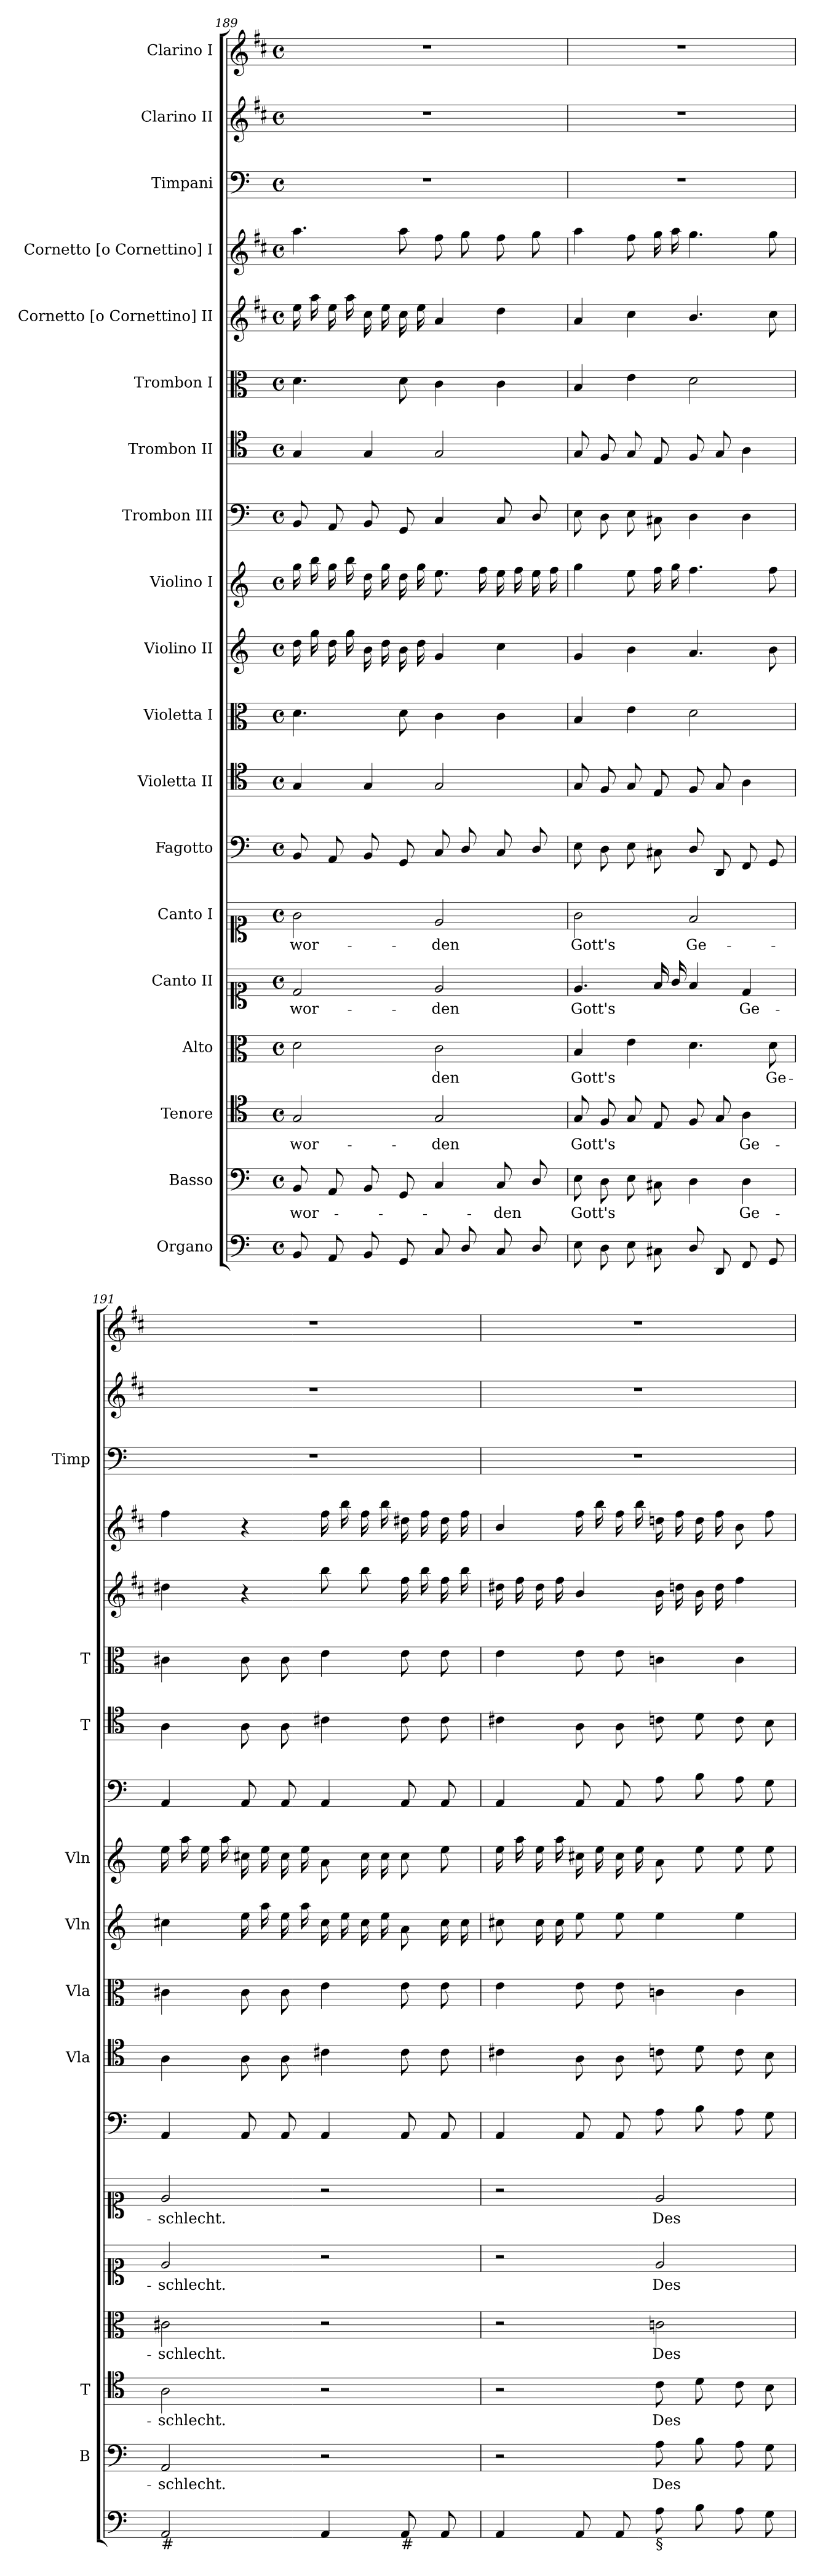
**kern	**kern	**text	**kern	**text	**kern	**text	**kern	**text	**kern	**text	**kern	**kern	**kern	**kern	**kern	**kern	**kern	**kern	**kern	**kern	**kern	**kern	**kern
*part19	*part18	*part18	*part17	*part17	*part16	*part16	*part15	*part15	*part14	*part14	*part13	*part12	*part11	*part10	*part9	*part8	*part7	*part6	*part5	*part4	*part3	*part2	*part1
*staff19	*staff18	*staff18	*staff17	*staff17	*staff16	*staff16	*staff15	*staff15	*staff14	*staff14	*staff13	*staff12	*staff11	*staff10	*staff9	*staff8	*staff7	*staff6	*staff5	*staff4	*staff3	*staff2	*staff1
*I"Organo	*I"Basso	*	*I"Tenore	*	*I"Alto	*	*I"Canto II	*	*I"Canto I	*	*I"Fagotto	*I"Violetta II	*I"Violetta I	*I"Violino II	*I"Violino I	*I"Trombon III	*I"Trombon II	*I"Trombon I	*I"Cornetto [o Cornettino] II	*I"Cornetto [o Cornettino] I	*I"Timpani	*I"Clarino II	*I"Clarino I
*	*I'B	*	*I'T	*	*	*	*	*	*	*	*	*I'Vla	*I'Vla	*I'Vln	*I'Vln	*	*I'T	*I'T	*	*	*I'Timp	*	*
*clefF4	*clefF4	*	*clefC4	*	*clefC3	*	*clefC1	*	*clefC1	*	*clefF4	*clefC4	*clefC3	*clefG2	*clefG2	*clefF4	*clefC4	*clefC3	*clefG2	*clefG2	*clefF4	*clefG2	*clefG2
*	*	*	*	*	*	*	*	*	*	*	*	*	*	*	*	*	*	*	*ITrd1c2	*ITrd1c2	*	*ITrd1c2	*ITrd1c2
*k[]	*k[]	*	*k[]	*	*k[]	*	*k[]	*	*k[]	*	*k[]	*k[]	*k[]	*k[]	*k[]	*k[]	*k[]	*k[]	*k[]	*k[]	*k[]	*k[]	*k[]
*C:	*C:	*	*C:	*	*C:	*	*C:	*	*C:	*	*C:	*C:	*C:	*C:	*C:	*C:	*C:	*C:	*C:	*C:	*C:	*C:	*C:
*M4/4	*M4/4	*	*M4/4	*	*M4/4	*	*M4/4	*	*M4/4	*	*M4/4	*M4/4	*M4/4	*M4/4	*M4/4	*M4/4	*M4/4	*M4/4	*M4/4	*M4/4	*M4/4	*M4/4	*M4/4
*met(c)	*met(c)	*	*met(c)	*	*met(c)	*	*met(c)	*	*met(c)	*	*met(c)	*met(c)	*met(c)	*met(c)	*met(c)	*met(c)	*met(c)	*met(c)	*met(c)	*met(c)	*met(c)	*met(c)	*met(c)
=189	=189	=189	=189	=189	=189	=189	=189	=189	=189	=189	=189	=189	=189	=189	=189	=189	=189	=189	=189	=189	=189	=189	=189
!	!	!LO:LY:b	!	!LO:LY:b	!	!	!	!LO:LY:b	!	!LO:LY:b	!	!	!	!	!	!	!	!	!	!	!	!	!
8BB/	8BB/	wor-	2G/	wor-	2d\	.	2d/	wor-	2g\	wor-	8BB/	4G/	4.d\	16dd\	16gg\	8BB/	4G/	4.d\	16dd\	4.gg\	1r	1r	1r
.	.	.	.	.	.	.	.	.	.	.	.	.	.	16gg\	16bb\	.	.	.	16gg\	.	.	.	.
8AA/	8AA/	.	.	.	.	.	.	.	.	.	8AA/	.	.	16dd\	16gg\	8AA/	.	.	16dd\	.	.	.	.
.	.	.	.	.	.	.	.	.	.	.	.	.	.	16gg\	16bb\	.	.	.	16gg\	.	.	.	.
8BB/	8BB/	.	.	.	.	.	.	.	.	.	8BB/	4G/	.	16b\	16dd\	8BB/	4G/	.	16b\	.	.	.	.
.	.	.	.	.	.	.	.	.	.	.	.	.	.	16dd\	16gg\	.	.	.	16dd\	.	.	.	.
8GG/	8GG/	.	.	.	.	.	.	.	.	.	8GG/	.	8d\	16b\	16dd\	8GG/	.	8d\	16b\	8gg\	.	.	.
.	.	.	.	.	.	.	.	.	.	.	.	.	.	16dd\	16gg\	.	.	.	16dd\	.	.	.	.
!	!	!	!	!LO:LY:b	!	!LO:LY:b	!	!LO:LY:b	!	!LO:LY:b	!	!	!	!	!	!	!	!	!	!	!	!	!
8C/	4C/	.	2G/	-den	2c\	-den	2e/	-den	2e/	-den	8C/	2G/	4c\	4g/	8.ee\	4C/	2G/	4c\	4g/	8ee\	.	.	.
8D/	.	.	.	.	.	.	.	.	.	.	8D/	.	.	.	.	.	.	.	.	8ff\	.	.	.
.	.	.	.	.	.	.	.	.	.	.	.	.	.	.	16ff\	.	.	.	.	.	.	.	.
!	!	!LO:LY:b	!	!	!	!	!	!	!	!	!	!	!	!	!	!	!	!	!	!	!	!	!
8C/	8C/	-den	.	.	.	.	.	.	.	.	8C/	.	4c\	4cc\	16ee\	8C/	.	4c\	4cc\	8ee\	.	.	.
.	.	.	.	.	.	.	.	.	.	.	.	.	.	.	16ff\	.	.	.	.	.	.	.	.
8D/	8D/	.	.	.	.	.	.	.	.	.	8D/	.	.	.	16ee\	8D/	.	.	.	8ff\	.	.	.
.	.	.	.	.	.	.	.	.	.	.	.	.	.	.	16ff\	.	.	.	.	.	.	.	.
=190	=190	=190	=190	=190	=190	=190	=190	=190	=190	=190	=190	=190	=190	=190	=190	=190	=190	=190	=190	=190	=190	=190	=190
!	!	!LO:LY:b	!	!LO:LY:b	!	!LO:LY:b	!	!LO:LY:b	!	!LO:LY:b	!	!	!	!	!	!	!	!	!	!	!	!	!
8E\	8E\	Gott's	8G/	Gott's	4B/	Gott's	4.e/	Gott's	2g\	Gott's	8E\	8G/	4B/	4g/	4gg\	8E\	8G/	4B/	4g/	4gg\	1r	1r	1r
8D\	8D\	.	8F/	.	.	.	.	.	.	.	8D\	8F/	.	.	.	8D\	8F/	.	.	.	.	.	.
8E\	8E\	.	8G/	.	4e\	.	.	.	.	.	8E\	8G/	4e\	4b\	8ee\	8E\	8G/	4e\	4b\	8ee\	.	.	.
8C#X\	8C#X\	.	8E/	.	.	.	16f/	.	.	.	8C#X\	8E/	.	.	16ff\	8C#X\	8E/	.	.	16ff\	.	.	.
.	.	.	.	.	.	.	16g/	.	.	.	.	.	.	.	16gg\	.	.	.	.	16gg\	.	.	.
!	!	!	!	!	!	!	!	!	!	!LO:LY:b	!	!	!	!	!	!	!	!	!	!	!	!	!
8D/	4D\	.	8F/	.	4.d\	.	4f/	.	2f/	Ge-	8D/	8F/	2d\	4.a/	4.ff\	4D\	8F/	2d\	4.a/	4.ff\	.	.	.
8DD/	.	.	8G/	.	.	.	.	.	.	.	8DD/	8G/	.	.	.	.	8G/	.	.	.	.	.	.
!	!	!LO:LY:b	!	!LO:LY:b	!	!	!	!LO:LY:b	!	!	!	!	!	!	!	!	!	!	!	!	!	!	!
8FF/	4D\	Ge-	4A\	Ge-	.	.	4d/	Ge-	.	.	8FF/	4A\	.	.	.	4D\	4A\	.	.	.	.	.	.
!	!	!	!	!	!	!LO:LY:b	!	!	!	!	!	!	!	!	!	!	!	!	!	!	!	!	!
8GG/	.	.	.	.	8d\	Ge-	.	.	.	.	8GG/	.	.	8b\	8ff\	.	.	.	8b\	8ff\	.	.	.
=191	=191	=191	=191	=191	=191	=191	=191	=191	=191	=191	=191	=191	=191	=191	=191	=191	=191	=191	=191	=191	=191	=191	=191
!LO:TX:b:t=#	!	!	!	!	!	!	!	!	!	!	!	!	!	!	!	!	!	!	!	!	!	!	!
!	!	!LO:LY:b	!	!LO:LY:b	!	!LO:LY:b	!	!LO:LY:b	!	!LO:LY:b	!	!	!	!	!	!	!	!	!	!	!	!	!
2AA/	2AA/	-schlecht.	2A\	-schlecht.	2c#X\	-schlecht.	2e/	-schlecht.	2e/	-schlecht.	4AA/	4A\	4c#X\	4cc#X\	16ee\	4AA/	4A\	4c#X\	4cc#X\	4ee\	1r	1r	1r
.	.	.	.	.	.	.	.	.	.	.	.	.	.	.	16aa\	.	.	.	.	.	.	.	.
.	.	.	.	.	.	.	.	.	.	.	.	.	.	.	16ee\	.	.	.	.	.	.	.	.
.	.	.	.	.	.	.	.	.	.	.	.	.	.	.	16aa\	.	.	.	.	.	.	.	.
.	.	.	.	.	.	.	.	.	.	.	8AA/	8A\	8c#\	16ee\	16cc#X\	8AA/	8A\	8c#\	4r	4r	.	.	.
.	.	.	.	.	.	.	.	.	.	.	.	.	.	16aa\	16ee\	.	.	.	.	.	.	.	.
.	.	.	.	.	.	.	.	.	.	.	8AA/	8A\	8c#\	16ee\	16cc#\	8AA/	8A\	8c#\	.	.	.	.	.
.	.	.	.	.	.	.	.	.	.	.	.	.	.	16aa\	16ee\	.	.	.	.	.	.	.	.
4AA/	2r	.	2r	.	2r	.	2r	.	2r	.	4AA/	4c#X\	4e\	16cc#\	8a\	4AA/	4c#X\	4e\	8aa\	16ee\	.	.	.
.	.	.	.	.	.	.	.	.	.	.	.	.	.	16ee\	.	.	.	.	.	16aa\	.	.	.
.	.	.	.	.	.	.	.	.	.	.	.	.	.	16cc#\	16cc#\	.	.	.	8aa\	16ee\	.	.	.
.	.	.	.	.	.	.	.	.	.	.	.	.	.	16ee\	16cc#\	.	.	.	.	16aa\	.	.	.
!LO:TX:b:t=#	!	!	!	!	!	!	!	!	!	!	!	!	!	!	!	!	!	!	!	!	!	!	!
8AA/	.	.	.	.	.	.	.	.	.	.	8AA/	8c#\	8e\	8a\	8cc#\	8AA/	8c#\	8e\	16ee\	16cc#X\	.	.	.
.	.	.	.	.	.	.	.	.	.	.	.	.	.	.	.	.	.	.	16aa\	16ee\	.	.	.
8AA/	.	.	.	.	.	.	.	.	.	.	8AA/	8c#\	8e\	16cc#\	8ee\	8AA/	8c#\	8e\	16ee\	16cc#\	.	.	.
.	.	.	.	.	.	.	.	.	.	.	.	.	.	16cc#\	.	.	.	.	16aa\	16ee\	.	.	.
!!LO:PB:g=z
=192	=192	=192	=192	=192	=192	=192	=192	=192	=192	=192	=192	=192	=192	=192	=192	=192	=192	=192	=192	=192	=192	=192	=192
4AA/	2r	.	2r	.	2r	.	2r	.	2r	.	4AA/	4c#X\	4e\	8cc#X\	16ee\	4AA/	4c#X\	4e\	16cc#X\	4a/	1r	1r	1r
.	.	.	.	.	.	.	.	.	.	.	.	.	.	.	16aa\	.	.	.	16ee\	.	.	.	.
.	.	.	.	.	.	.	.	.	.	.	.	.	.	16cc#\	16ee\	.	.	.	16cc#\	.	.	.	.
.	.	.	.	.	.	.	.	.	.	.	.	.	.	16cc#\	16aa\	.	.	.	16ee\	.	.	.	.
8AA/	.	.	.	.	.	.	.	.	.	.	8AA/	8A\	8e\	8ee\	16cc#X\	8AA/	8A\	8e\	4a/	16ee\	.	.	.
.	.	.	.	.	.	.	.	.	.	.	.	.	.	.	16ee\	.	.	.	.	16aa\	.	.	.
8AA/	.	.	.	.	.	.	.	.	.	.	8AA/	8A\	8e\	8ee\	16cc#\	8AA/	8A\	8e\	.	16ee\	.	.	.
.	.	.	.	.	.	.	.	.	.	.	.	.	.	.	16ee\	.	.	.	.	16aa\	.	.	.
!LO:TX:b:t=§	!	!	!	!	!	!	!	!	!	!	!	!	!	!	!	!	!	!	!	!	!	!	!
!	!	!LO:LY:b	!	!LO:LY:b	!	!LO:LY:b	!	!LO:LY:b	!	!LO:LY:b	!	!	!	!	!	!	!	!	!	!	!	!	!
8A\	8A\	Des	8c\	Des	2cn\	Des	2e/	Des	2e/	Des	8A\	8cn\	4cn\	4ee\	8a\	8A\	8cn\	4cn\	16a\	16ccn\	.	.	.
.	.	.	.	.	.	.	.	.	.	.	.	.	.	.	.	.	.	.	16ccn\	16ee\	.	.	.
8B\	8B\	.	8d\	.	.	.	.	.	.	.	8B\	8d\	.	.	8ee\	8B\	8d\	.	16a\	16cc\	.	.	.
.	.	.	.	.	.	.	.	.	.	.	.	.	.	.	.	.	.	.	16cc\	16ee\	.	.	.
8A\	8A\	.	8c\	.	.	.	.	.	.	.	8A\	8c\	4c\	4ee\	8ee\	8A\	8c\	4c\	4ee\	8a\	.	.	.
8G\	8G\	.	8B\	.	.	.	.	.	.	.	8G\	8B\	.	.	8ee\	8G\	8B\	.	.	8ee\	.	.	.
=	=	=	=	=	=	=	=	=	=	=	=	=	=	=	=	=	=	=	=	=	=	=	=
*-	*-	*-	*-	*-	*-	*-	*-	*-	*-	*-	*-	*-	*-	*-	*-	*-	*-	*-	*-	*-	*-	*-	*-
